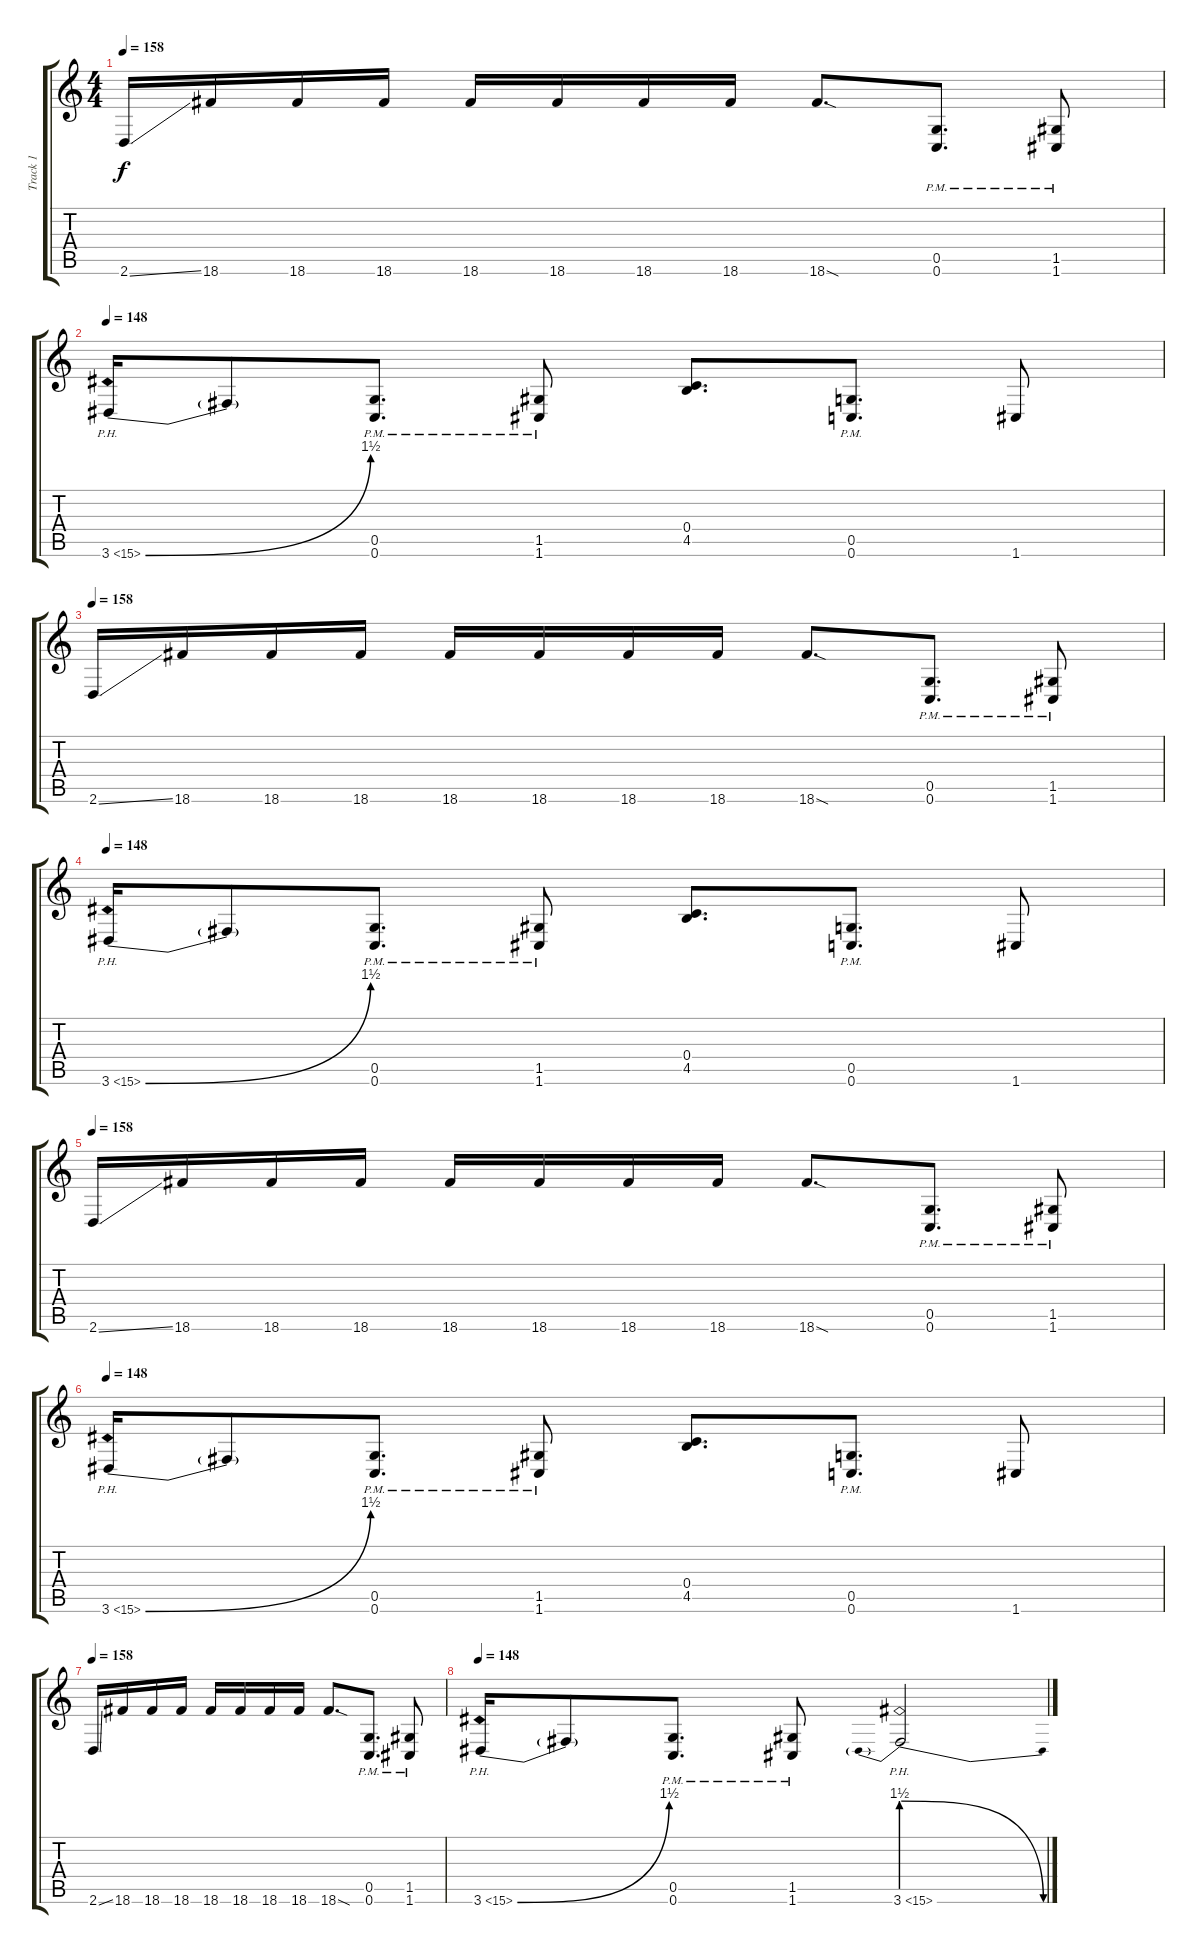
\track ("Track 1" "Track 1") {instrument distortionguitar}
\staff {score tabs}
\tuning (D4 A3 F3 C3 G2 C2) {hide}
\ts (4 4)
\tempo 158
\clef g2
\ks c
2.6{ss}.16{dy f} 18.6.16 18.6.16 18.6.16 18.6.16 18.6.16 18.6.16 18.6.16 18.6{sod}.8{d} (0.5{pm} 0.6{pm}).8{d} (1.5{pm} 1.6{pm}).8 |
\tempo 148
3.6{be (bend 0 0 60 6) ph 12}.16 3.6{t}.8 (0.5{pm} 0.6{pm}).8{d} (1.5{pm} 1.6{pm}).8 (0.4 4.5).8{d} (0.5{pm} 0.6{pm}).8{d} 1.6.8 |
\tempo 158
2.6{ss}.16 18.6.16 18.6.16 18.6.16 18.6.16 18.6.16 18.6.16 18.6.16 18.6{sod}.8{d} (0.5{pm} 0.6{pm}).8{d} (1.5{pm} 1.6{pm}).8 |
\tempo 148
3.6{be (bend 0 0 60 6) ph 12}.16 3.6{t}.8 (0.5{pm} 0.6{pm}).8{d} (1.5{pm} 1.6{pm}).8 (0.4 4.5).8{d} (0.5{pm} 0.6{pm}).8{d} 1.6.8 |
\tempo 158
2.6{ss}.16 18.6.16 18.6.16 18.6.16 18.6.16 18.6.16 18.6.16 18.6.16 18.6{sod}.8{d} (0.5{pm} 0.6{pm}).8{d} (1.5{pm} 1.6{pm}).8 |
\tempo 148
3.6{be (bend 0 0 60 6) ph 12}.16 3.6{t}.8 (0.5{pm} 0.6{pm}).8{d} (1.5{pm} 1.6{pm}).8 (0.4 4.5).8{d} (0.5{pm} 0.6{pm}).8{d} 1.6.8 |
\tempo 158
2.6{ss}.16 18.6.16 18.6.16 18.6.16 18.6.16 18.6.16 18.6.16 18.6.16 18.6{sod}.8{d} (0.5{pm} 0.6{pm}).8{d} (1.5{pm} 1.6{pm}).8 |
\tempo 148
3.6{be (bend 0 0 60 6) ph 12}.16 3.6{t}.8 (0.5{pm} 0.6{pm}).8{d} (1.5{pm} 1.6{pm}).8 3.6{be (prebendrelease 0 6 60 0) ph 12}.2
